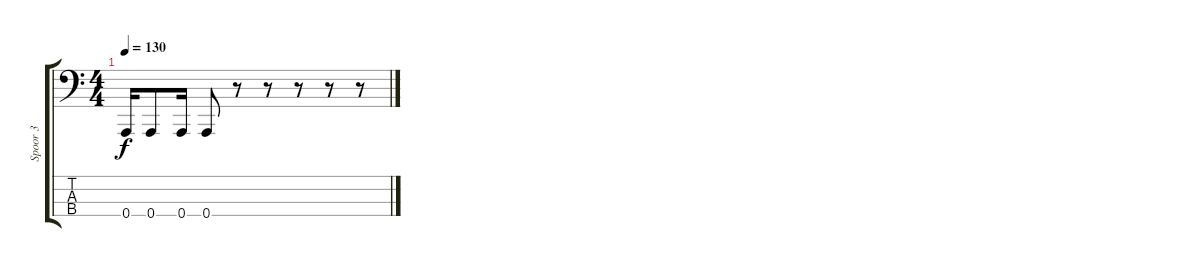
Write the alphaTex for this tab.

\track ("Spoor 3" "Spoor 3") {instrument electricbasspick}
\staff {score tabs}
\tuning (D2 A1 E1 A0) {hide}
\ts (4 4)
\tempo 130
\clef f4
\ks c
0.4.16{dy f} 0.4.8 0.4.16 0.4.8 r.8 r.8 r.8 r.8 r.8
